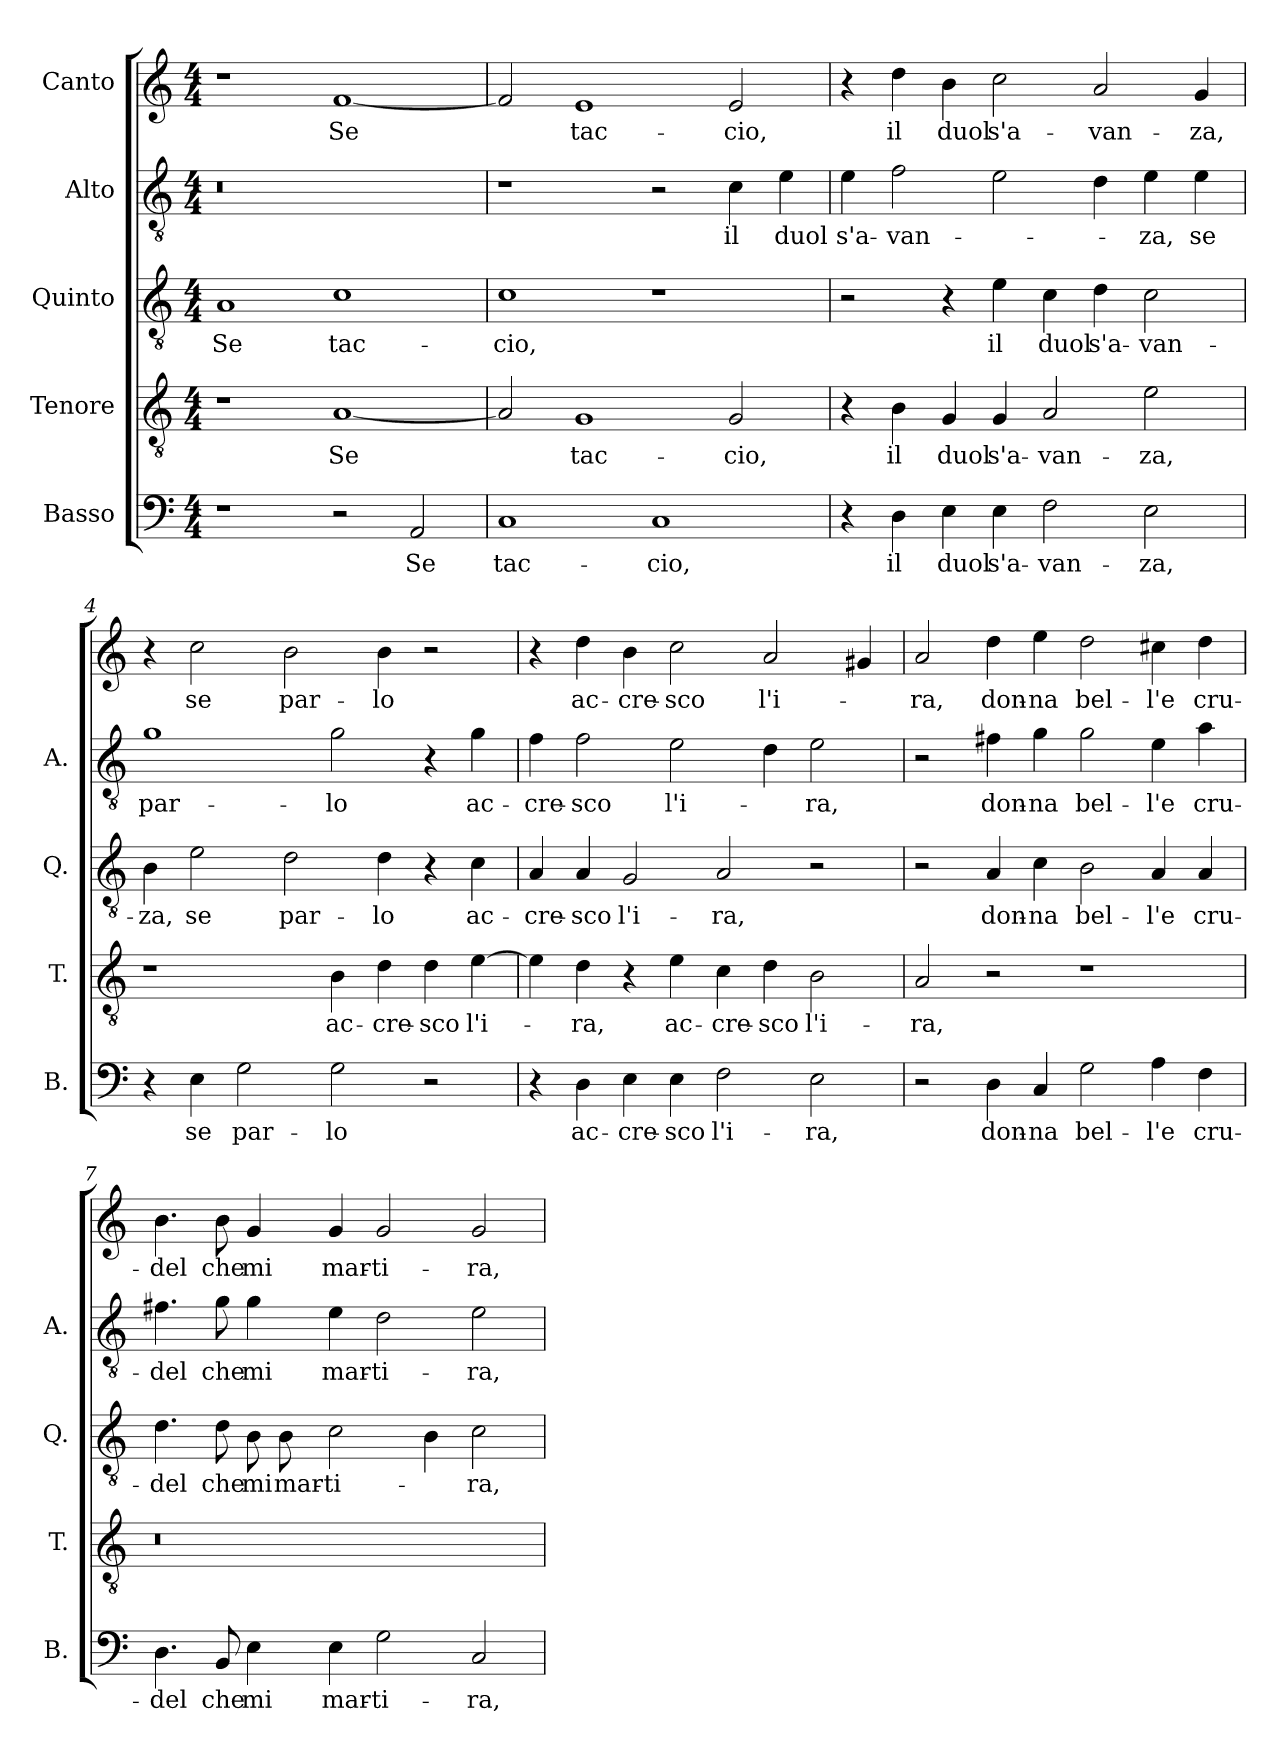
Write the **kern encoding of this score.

**kern	**text	**kern	**text	**kern	**text	**kern	**text	**kern	**text
*part5	*part5	*part4	*part4	*part3	*part3	*part2	*part2	*part1	*part1
*staff5	*staff5	*staff4	*staff4	*staff3	*staff3	*staff2	*staff2	*staff1	*staff1
*I"Basso	*	*I"Tenore	*	*I"Quinto	*	*I"Alto	*	*I"Canto	*
*I'B.	*	*I'T.	*	*I'Q.	*	*I'A.	*	*	*
*clefF4	*	*clefGv2	*	*clefGv2	*	*clefGv2	*	*clefG2	*
*k[]	*	*k[]	*	*k[]	*	*k[]	*	*k[]	*
*C:	*	*C:	*	*C:	*	*C:	*	*C:	*
*M4/4	*	*M4/4	*	*M4/4	*	*M4/4	*	*M4/4	*
=1	=1	=1	=1	=1	=1	=1	=1	=1	=1
!	!	!	!	!	!	!LO:N:vis=0	!	!	!
1r	.	1r	.	1A/	Se	1r	.	1r	.
2r	.	[1A/	Se	1c\	tac-	1ryy	.	[1f/	Se
2AA/	Se	.	.	.	.	.	.	.	.
=2	=2	=2	=2	=2	=2	=2	=2	=2	=2
1C/	tac-	2A/]	.	1c\	-cio,	1r	.	2f/]	.
.	.	1G/	tac-	.	.	.	.	1e/	tac-
1C/	-cio,	.	.	1r	.	2r	.	.	.
.	.	2G/	-cio,	.	.	4c\	il	2e/	-cio,
.	.	.	.	.	.	4e\	duol	.	.
=3	=3	=3	=3	=3	=3	=3	=3	=3	=3
4r	.	4r	.	2r	.	4e\	s'a-	4r	.
4D\	il	4B\	il	.	.	2f\	-van-	4dd\	il
4E\	duol	4G/	duol	4r	.	.	.	4b\	duol
4E\	s'a-	4G/	s'a-	4e\	il	2e\	.	2cc\	s'a-
2F\	-van-	2A/	-van-	4c\	duol	.	.	.	.
.	.	.	.	4d\	s'a-	4d\	.	2a/	-van-
2E\	-za,	2e\	-za,	2c\	-van-	4e\	-za,	.	.
.	.	.	.	.	.	4e\	se	4g/	-za,
=4	=4	=4	=4	=4	=4	=4	=4	=4	=4
4r	.	1r	.	4B\	-za,	1g\	par-	4r	.
4E\	se	.	.	2e\	se	.	.	2cc\	se
2G\	par-	.	.	.	.	.	.	.	.
.	.	.	.	2d\	par-	.	.	2b\	par-
2G\	-lo	4B\	ac-	.	.	2g\	-lo	.	.
.	.	4d\	-cre-	4d\	-lo	.	.	4b\	-lo
2r	.	4d\	-sco	4r	.	4r	.	2r	.
.	.	[4e\	l'i-	4c\	ac-	4g\	ac-	.	.
=5	=5	=5	=5	=5	=5	=5	=5	=5	=5
4r	.	4e\]	.	4A/	-cre-	4f\	-cre-	4r	.
4D\	ac-	4d\	-ra,	4A/	-sco	2f\	-sco	4dd\	ac-
4E\	-cre-	4r	.	2G/	l'i-	.	.	4b\	-cre-
4E\	-sco	4e\	ac-	.	.	2e\	l'i-	2cc\	-sco
2F\	l'i-	4c\	-cre-	2A/	-ra,	.	.	.	.
.	.	4d\	-sco	.	.	4d\	.	2a/	l'i-
2E\	-ra,	2B\	l'i-	2r	.	2e\	-ra,	.	.
.	.	.	.	.	.	.	.	4g#X/	.
=6	=6	=6	=6	=6	=6	=6	=6	=6	=6
2r	.	2A/	-ra,	2r	.	2r	.	2a/	-ra,
4D\	don-	2r	.	4A/	don-	4f#X\	don-	4dd\	don-
4C/	-na	.	.	4c\	-na	4g\	-na	4ee\	-na
2G\	bel-	1r	.	2B\	bel-	2g\	bel-	2dd\	bel-
4A\	-l'e	.	.	4A/	-l'e	4e\	-l'e	4cc#X\	-l'e
4F\	cru-	.	.	4A/	cru-	4a\	cru-	4dd\	cru-
=7	=7	=7	=7	=7	=7	=7	=7	=7	=7
!	!	!LO:N:vis=0	!	!	!	!	!	!	!
4.D\	-del	1r	.	4.d\	-del	4.f#X\	-del	4.b\	-del
8BB/	che	.	.	8d\	che	8g\	che	8b\	che
4E\	mi	.	.	8B\	mi	4g\	mi	4g/	mi
.	.	.	.	8B\	mar-	.	.	.	.
4E\	mar-	.	.	2c\	-ti-	4e\	mar-	4g/	mar-
2G\	-ti-	1ryy	.	.	.	2d\	-ti-	2g/	-ti-
.	.	.	.	4B\	.	.	.	.	.
2C/	-ra,	.	.	2c\	-ra,	2e\	-ra,	2g/	-ra,
=	=	=	=	=	=	=	=	=	=
*-	*-	*-	*-	*-	*-	*-	*-	*-	*-
